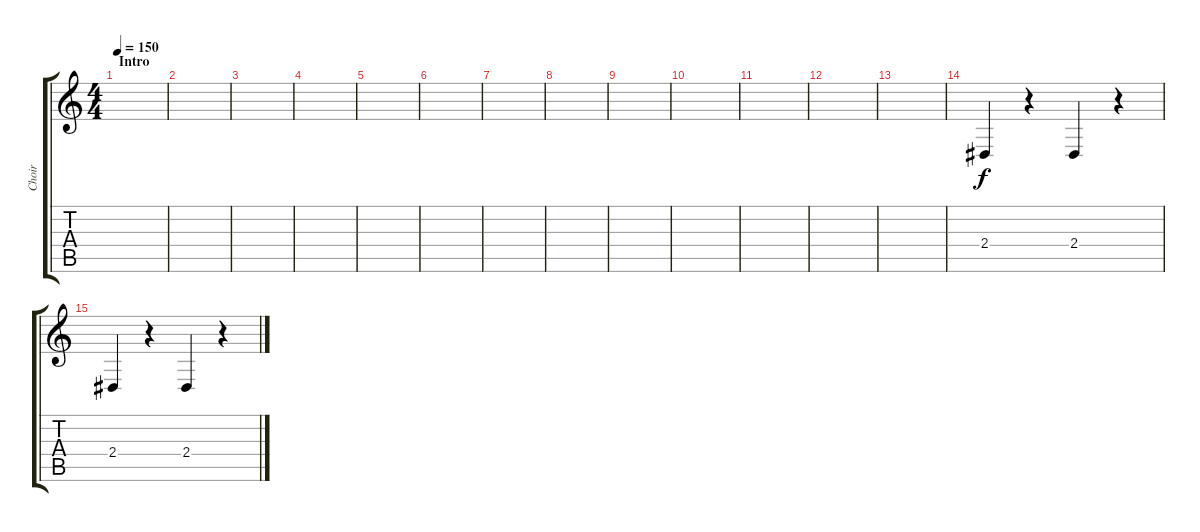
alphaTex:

\track ("Choir" "Choir") {instrument choiraahs}
\staff {score tabs}
\tuning (Eb4 Bb3 Gb3 Db3 Ab2 Eb2) {hide}
\ts (4 4)
\section ("" "Intro")
\tempo 150
\tempo 140
\tempo 150
\clef g2
\ks c
|
|
|
|
|
|
|
|
|
|
|
|
|
2.4.4 r.4 2.4.4 r.4 |
2.4.4 r.4 2.4.4 r.4
